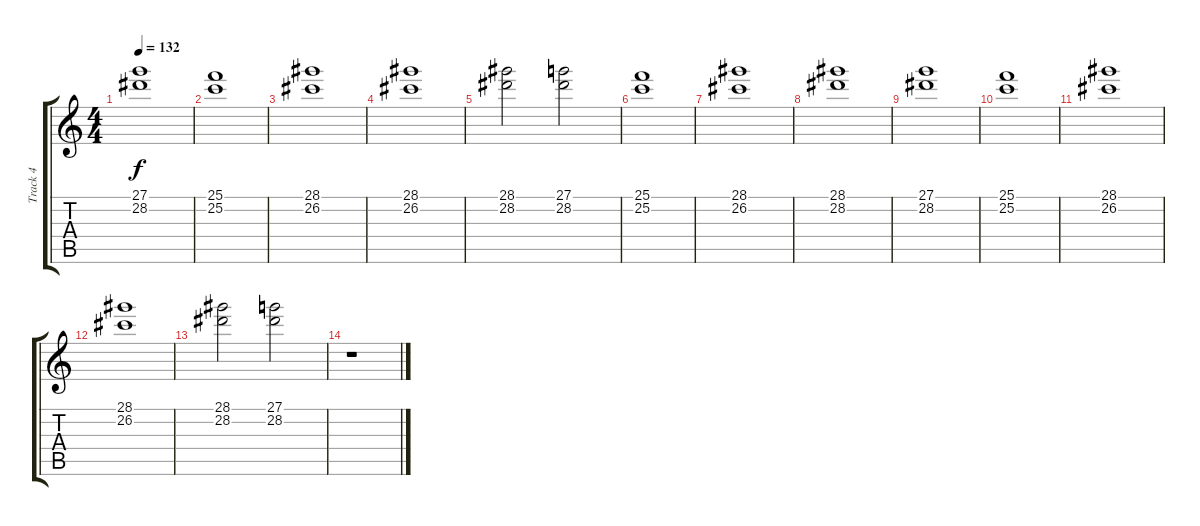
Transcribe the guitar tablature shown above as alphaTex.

\track ("Track 4" "Track 4") {instrument pad5bowed}
\staff {score tabs}
\tuning (E4 B3 G3 D3 A2 E2) {hide}
\ts (4 4)
\tempo 132
\clef g2
\ks c
(27.1 28.2).1{dy f} |
(25.1 25.2).1 |
(28.1 26.2).1 |
(28.1 26.2).1 |
(28.1 28.2).2 (27.1 28.2).2 |
(25.1 25.2).1 |
(28.1 26.2).1 |
(28.1 28.2).1 |
(27.1 28.2).1 |
(25.1 25.2).1 |
(28.1 26.2).1 |
(28.1 26.2).1 |
(28.1 28.2).2 (27.1 28.2).2 |
r.1
